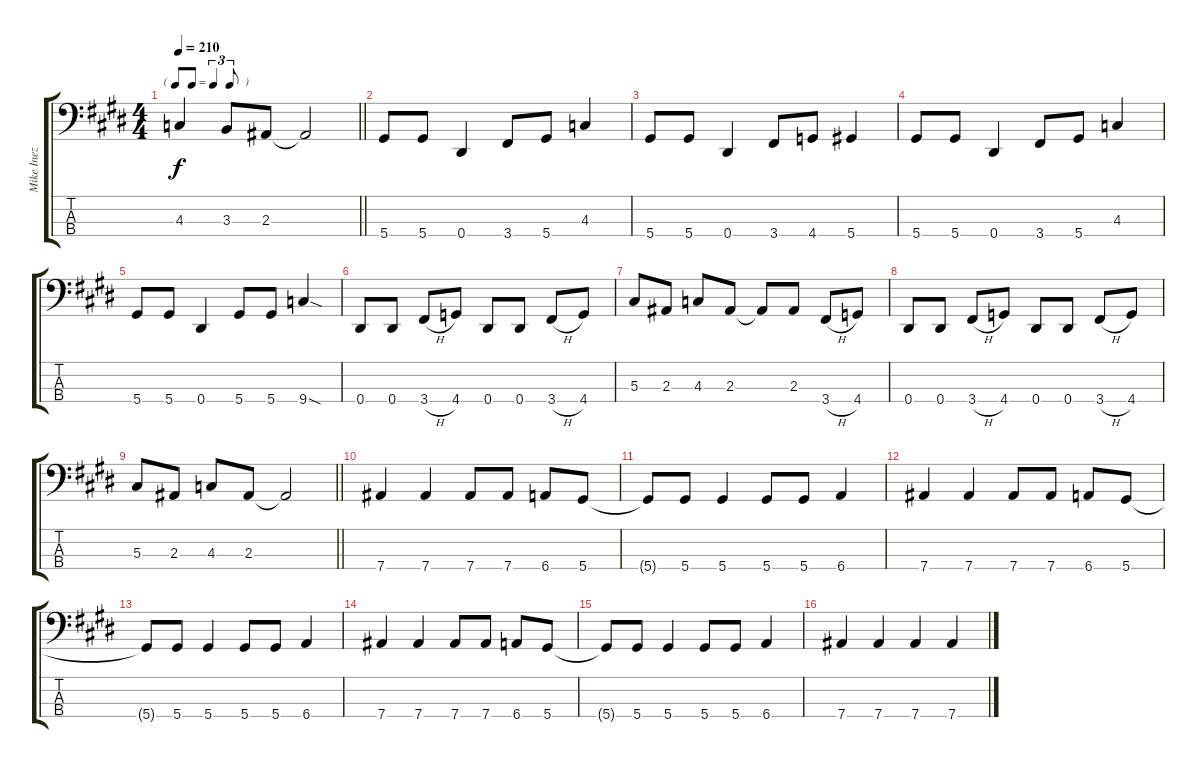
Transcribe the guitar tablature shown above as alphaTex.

\track ("Mike Inez - Bass" "Mike Inez ") {instrument electricbasspick}
\staff {score tabs}
\tuning (Gb2 Db2 Ab1 Eb1) {hide}
\ts (4 4)
\tf triplet8th
\tempo 210
\clef f4
\barLineRight lightlight
\ks e
4.3.4{dy f} 3.3.8 2.3.8 2.3{t}.2 |
5.4.8 5.4.8 0.4.4 3.4.8 5.4.8 4.3.4 |
5.4.8 5.4.8 0.4.4 3.4.8 4.4.8 5.4.4 |
5.4.8 5.4.8 0.4.4 3.4.8 5.4.8 4.3.4 |
5.4.8 5.4.8 0.4.4 5.4.8 5.4.8 9.4{sod}.4 |
0.4.8 0.4.8 3.4{h}.8 4.4.8 0.4.8 0.4.8 3.4{h}.8 4.4.8 |
5.3.8 2.3.8 4.3.8 2.3.8 2.3{t}.8 2.3.8 3.4{h}.8 4.4.8 |
0.4.8 0.4.8 3.4{h}.8 4.4.8 0.4.8 0.4.8 3.4{h}.8 4.4.8 |
\barLineRight lightlight
5.3.8 2.3.8 4.3.8 2.3.8 2.3{t}.2 |
7.4.4 7.4.4 7.4.8 7.4.8 6.4.8 5.4.8 |
5.4{t}.8 5.4.8 5.4.4 5.4.8 5.4.8 6.4.4 |
7.4.4 7.4.4 7.4.8 7.4.8 6.4.8 5.4.8 |
5.4{t}.8 5.4.8 5.4.4 5.4.8 5.4.8 6.4.4 |
7.4.4 7.4.4 7.4.8 7.4.8 6.4.8 5.4.8 |
5.4{t}.8 5.4.8 5.4.4 5.4.8 5.4.8 6.4.4 |
7.4.4 7.4.4 7.4.4 7.4.4
